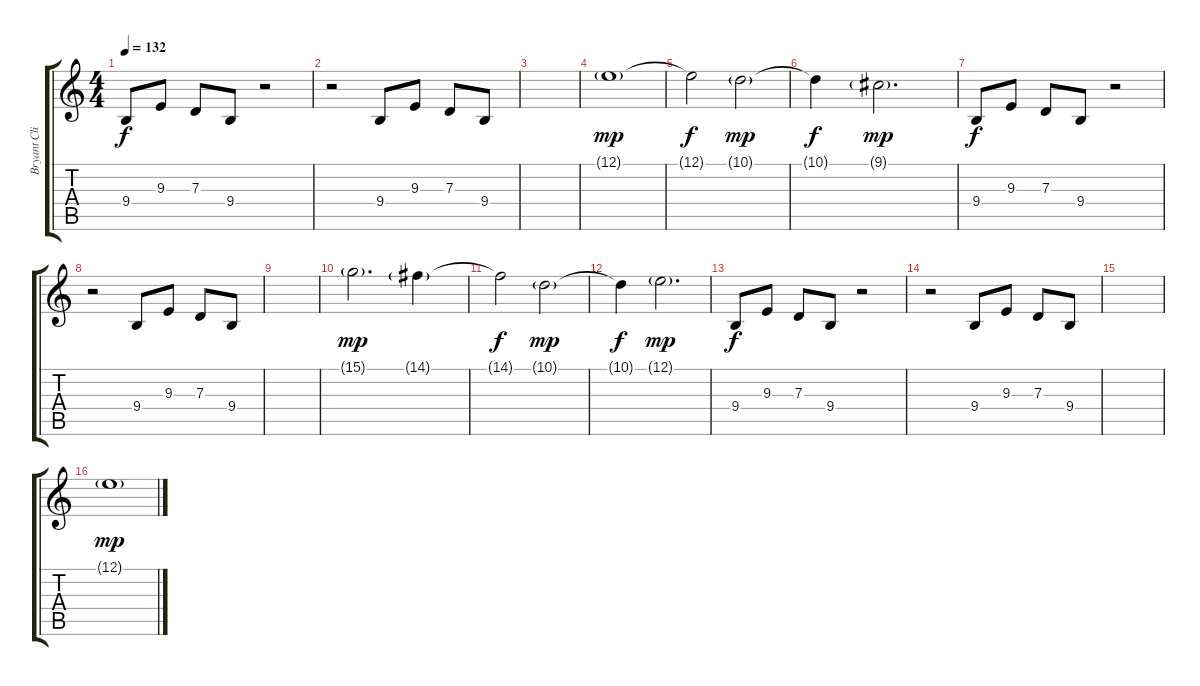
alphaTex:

\track ("Bryant Clifford Meyer " "Bryant Cli") {instrument pad2warm}
\staff {score tabs}
\tuning (E4 B3 G3 D3 A2 E2) {hide}
\ts (4 4)
\tempo 132
\clef g2
\ks c
9.4.8{dy f} 9.3.8 7.3.8 9.4.8 r.2 |
r.2 9.4.8 9.3.8 7.3.8 9.4.8 |
|
12.1{g}.1{dy mp} |
12.1{t}.2{dy f} 10.1{g}.2{dy mp} |
10.1{t}.4{dy f} 9.1{g}.2{d dy mp} |
9.4.8{dy f} 9.3.8 7.3.8 9.4.8 r.2 |
r.2 9.4.8 9.3.8 7.3.8 9.4.8 |
|
15.1{g}.2{d dy mp} 14.1{g}.4 |
14.1{t}.2{dy f} 10.1{g}.2{dy mp} |
10.1{t}.4{dy f} 12.1{g}.2{d dy mp} |
9.4.8{dy f} 9.3.8 7.3.8 9.4.8 r.2 |
r.2 9.4.8 9.3.8 7.3.8 9.4.8 |
|
12.1{g}.1{dy mp}
